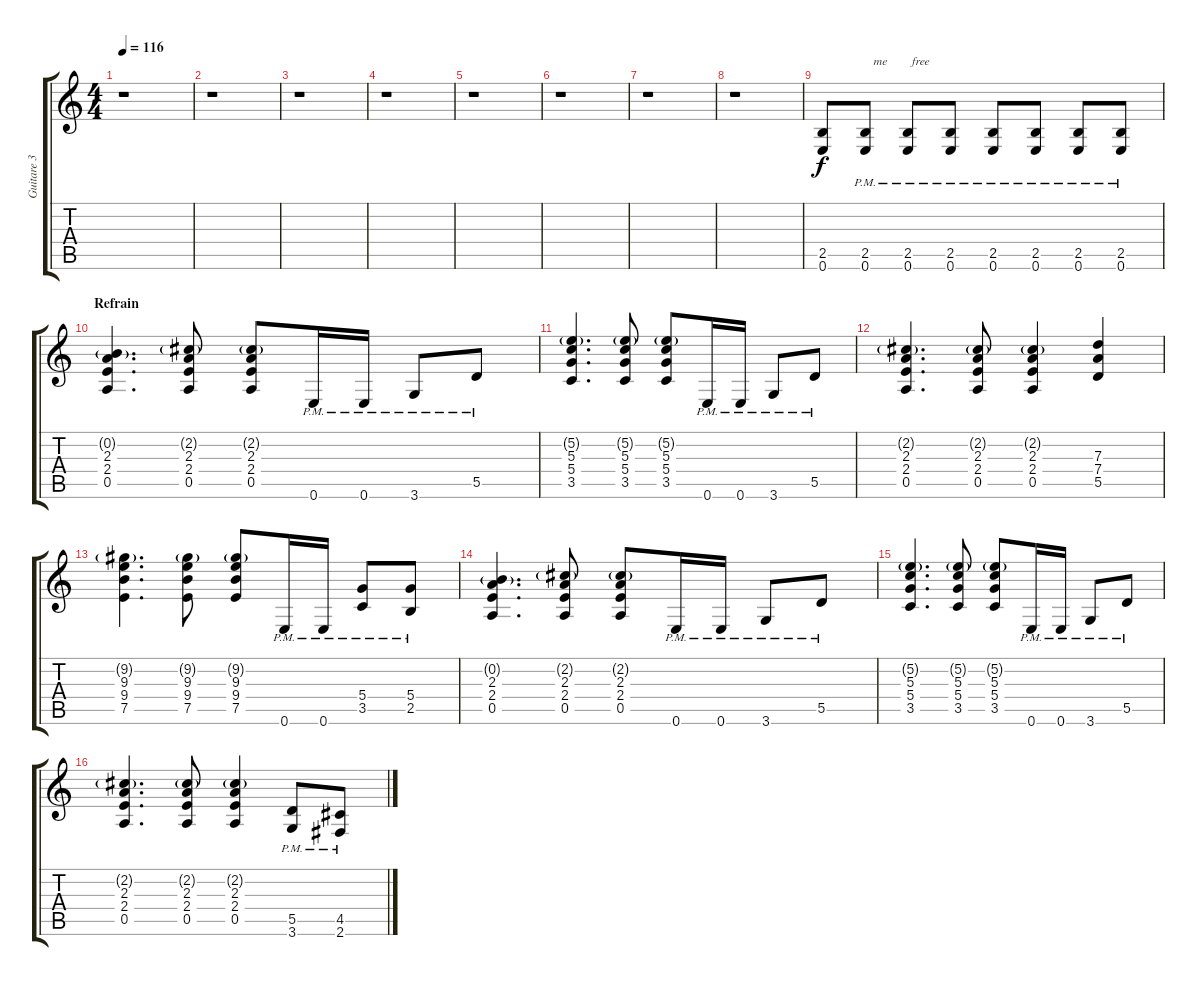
\track ("Guitare 3 " "Guitare 3 ") {instrument distortionguitar}
\staff {score tabs}
\tuning (E4 B3 G3 D3 A2 E2) {hide}
\ts (4 4)
\tempo 116
\clef g2
\ks c
r.1{dy f} |
r.1 |
r.1 |
r.1 |
r.1 |
r.1 |
r.1 |
r.1 |
(2.5 0.6).8{txt "                 me        free"} (2.5{pm} 0.6{pm}).8 (2.5{pm} 0.6{pm}).8 (2.5{pm} 0.6{pm}).8 (2.5{pm} 0.6{pm}).8 (2.5{pm} 0.6{pm}).8 (2.5{pm} 0.6{pm}).8 (2.5{pm} 0.6{pm}).8 |
\section ("" "Refrain")
(0.2{g} 2.3 2.4 0.5).4{d} (2.2{g} 2.3 2.4 0.5).8 (2.2{g} 2.3 2.4 0.5).8 0.6{pm}.16 0.6{pm}.16 3.6{pm}.8 5.5{pm}.8 |
(5.2{g} 5.3 5.4 3.5).4{d} (5.2{g} 5.3 5.4 3.5).8 (5.2{g} 5.3 5.4 3.5).8 0.6{pm}.16 0.6{pm}.16 3.6{pm}.8 5.5{pm}.8 |
(2.2{g} 2.3 2.4 0.5).4{d} (2.2{g} 2.3 2.4 0.5).8 (2.2{g} 2.3 2.4 0.5).4 (7.3 7.4 5.5).4 |
(9.2{g} 9.3 9.4 7.5).4{d} (9.2{g} 9.3 9.4 7.5).8 (9.2{g} 9.3 9.4 7.5).8 0.6{pm}.16 0.6{pm}.16 (5.4{pm} 3.5{pm}).8 (5.4{pm} 2.5{pm}).8 |
(0.2{g} 2.3 2.4 0.5).4{d} (2.2{g} 2.3 2.4 0.5).8 (2.2{g} 2.3 2.4 0.5).8 0.6{pm}.16 0.6{pm}.16 3.6{pm}.8 5.5{pm}.8 |
(5.2{g} 5.3 5.4 3.5).4{d} (5.2{g} 5.3 5.4 3.5).8 (5.2{g} 5.3 5.4 3.5).8 0.6{pm}.16 0.6{pm}.16 3.6{pm}.8 5.5{pm}.8 |
(2.2{g} 2.3 2.4 0.5).4{d} (2.2{g} 2.3 2.4 0.5).8 (2.2{g} 2.3 2.4 0.5).4 (5.5{pm} 3.6{pm}).8 (4.5{pm} 2.6{pm}).8
